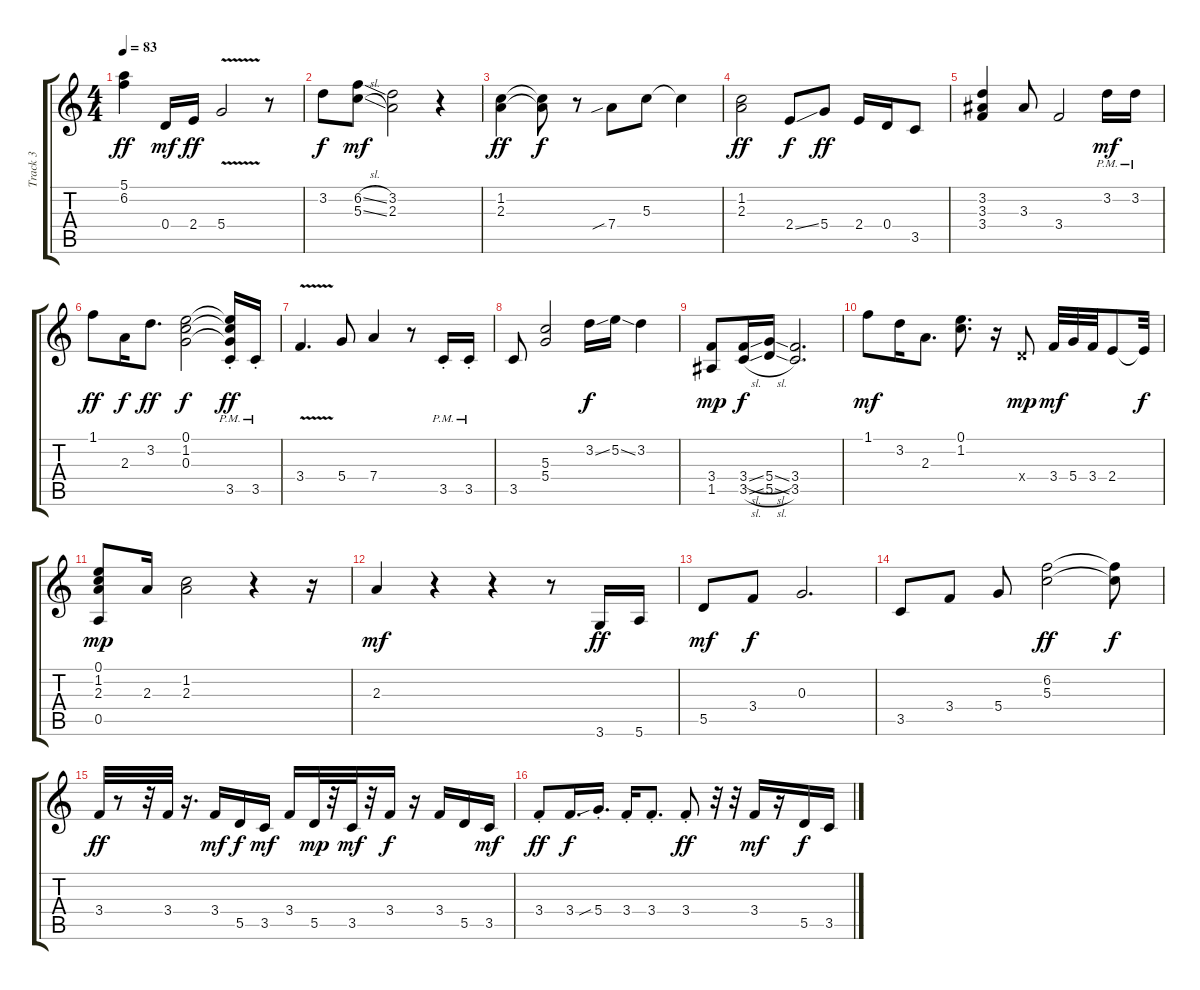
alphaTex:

\track ("Track 3" "Track 3") {instrument electricguitarclean}
\staff {score tabs}
\tuning (E4 B3 G3 D3 A2 E2) {hide}
\ts (4 4)
\tempo 83
\clef g2
\ks c
(5.1 6.2).4{dy ff} 0.4.16{dy mf} 2.4.16{dy ff} 5.4{v}.2 r.8 |
3.2.8{dy f} (6.2{sl} 5.3{sl}).8{dy mf} (3.2 2.3).2 r.4 |
(1.2 2.3).4{dy ff balance 11} (1.2{t} 2.3{t}).8{dy f} r.8 7.4{sib}.8 5.3.8 5.3{t}.4 |
(1.2 2.3).2{dy ff} 2.4{ss}.8{dy f} 5.4.8{dy ff} 2.4.16 0.4.16 3.5.8 |
(3.2 3.3 3.4).4 3.3.8 3.4.2 3.2{pm}.16{dy mf} 3.2{pm}.16 |
1.1.8{dy ff} 2.3.16{dy f} 3.2.8{d dy ff} (0.1 1.2 0.3).2{dy f} (0.1{t} 1.2{t} 0.3{t} 3.5{pm st}).16{dy ff} 3.5{pm st}.16 |
3.4{v}.4{d} 5.4.8 7.4.4 r.8 3.5{pm st}.16 3.5{pm st}.16 |
3.5.8 (5.3 5.4).2 3.2{ss}.16{dy f} 5.2{ss}.16 3.2.4 |
(3.4 1.5).8{dy mp} (3.4{sl} 3.5{sl}).16{dy f} (5.4{sl} 5.5{sl}).16 (3.4 3.5).2{d} |
1.1.8{dy mf} 3.2.16 2.3.8{d} (0.1 1.2).8{d} r.16 0.4{x}.8{dy mp} 3.4.32{dy mf} 5.4.32 3.4.32 2.4.8 2.4{t}.32{dy f} |
(0.1 1.2 2.3 0.5).8{dy mp} 2.3.16 (1.2 2.3).2 r.4 r.16 |
2.3.4{dy mf} r.4 r.4 r.8 3.6.16{dy ff} 5.6.16 |
5.5.8{dy mf} 3.4.8{dy f} 0.3.2{d} |
3.5.8 3.4.8 5.4.8 (6.2 5.3).2{dy ff} (6.2{t} 5.3{t}).8{dy f} |
3.4.32{dy ff} r.8 r.32 3.4.32 r.16{d} 3.4.16{dy mf} 5.5.16{dy f} 3.5.16{dy mf} 3.4.16 5.5.32{dy mp} r.32 3.5.32{dy mf} r.32 3.4.16{dy f} r.16 3.4.16 5.5.16 3.5.16{dy mf} |
3.4{st}.8{dy ff} 3.4.16{d dy f} 5.4{sib st}.16{d} 3.4{st}.16 3.4{st}.8{d} 3.4{st}.8{dy ff} r.32 r.32 3.4.16{dy mf} r.16 5.5.16{dy f} 3.5.16
